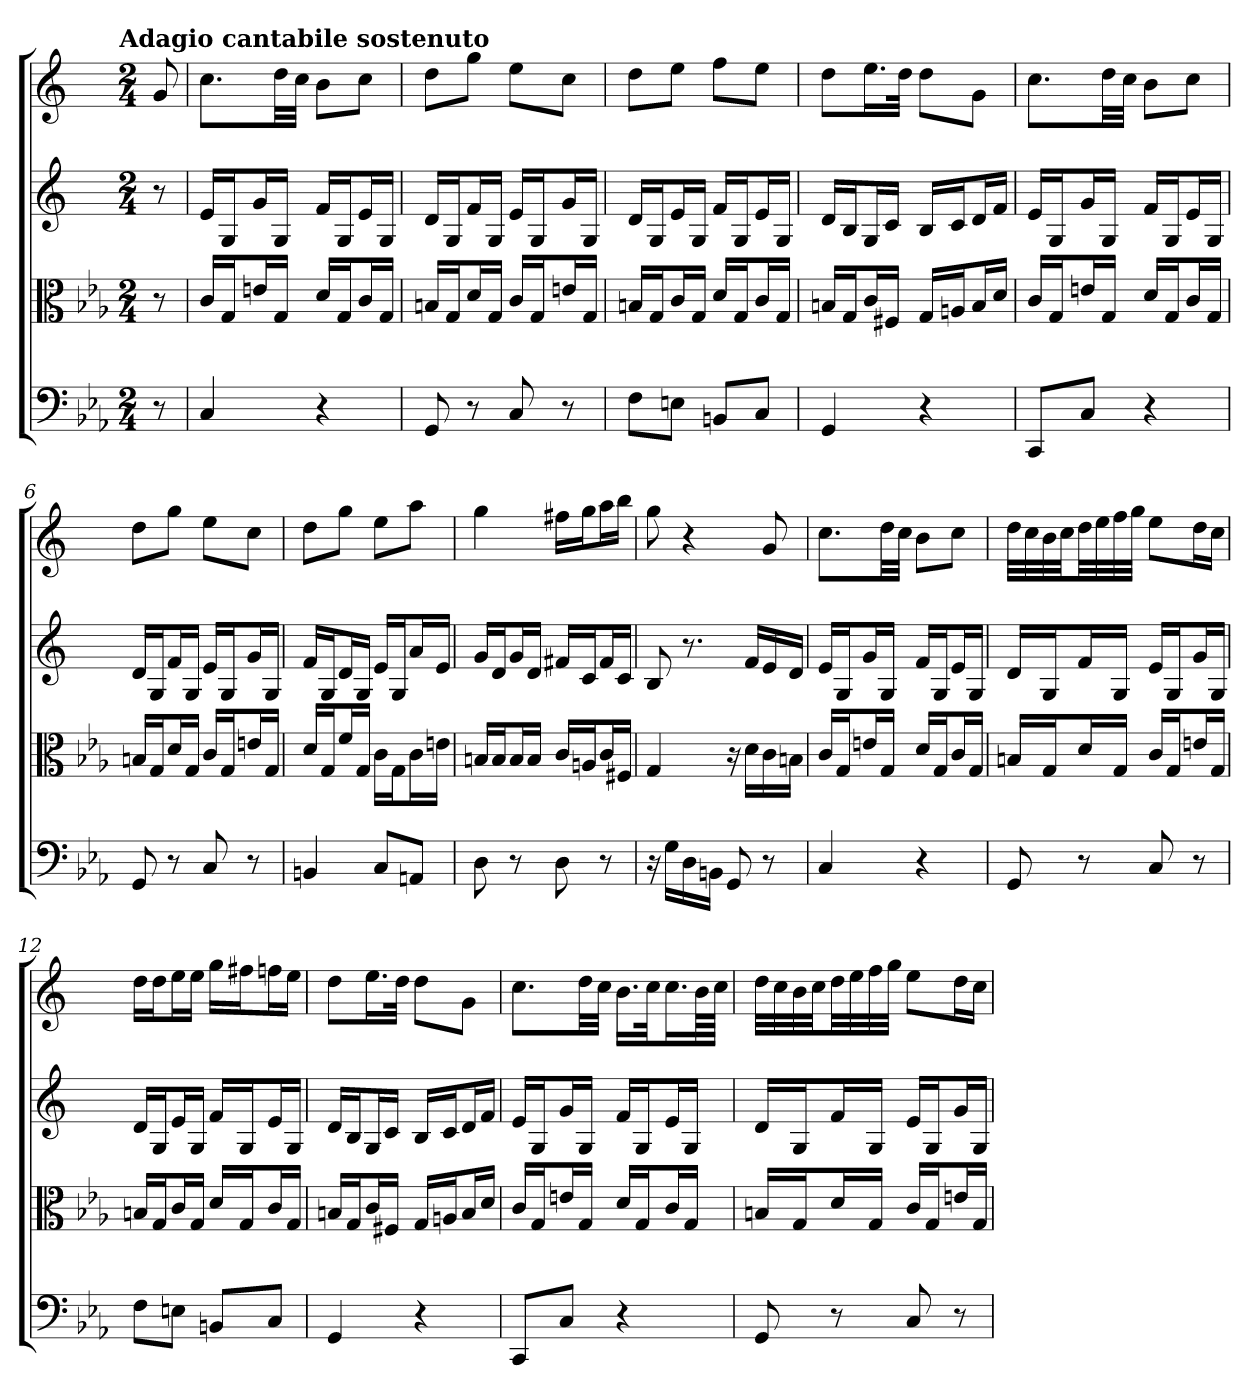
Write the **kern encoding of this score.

**kern	**kern	**kern	**kern
*part4	*part3	*part2	*part1
*staff4	*staff3	*staff2	*staff1
*clefF4	*clefC3	*	*
*k[b-e-a-]	*k[b-e-a-]	*k[]	*k[]
*	*	*C:	*C:
!!LO:TX:omd:t=Adagio cantabile sostenuto
*M2/4	*M2/4	*M2/4	*M2/4
*MM56	*MM56	*MM56	*MM56
=	=	=	=
8r	8r	8r	8g
=1	=1	=1	=1
4C	16c/LL	16eLL	8.ccL
.	16G/J	16GJ	.
.	16en/L	16gL	.
.	16G/JJ	16GJJ	32ddLL
.	.	.	32ccJJJ
4r	16d/LL	16fLL	8bL
.	16G/J	16GJ	.
.	16c/L	16eL	8ccJ
.	16G/JJ	16GJJ	.
=2	=2	=2	=2
8GG	16Bn/LL	16dLL	8ddL
.	16G/J	16GJ	.
8r	16d/L	16fL	8ggJ
.	16G/JJ	16GJJ	.
8C	16c/LL	16eLL	8eeL
.	16G/J	16GJ	.
8r	16en/L	16gL	8ccJ
.	16G/JJ	16GJJ	.
=3	=3	=3	=3
8F\L	16Bn/LL	16dLL	8ddL
.	16G/J	16GJ	.
8En\J	16c/L	16eL	8eeJ
.	16G/JJ	16GJJ	.
8BBn/L	16d/LL	16fLL	8ffL
.	16G/J	16GJ	.
8C/J	16c/L	16eL	8eeJ
.	16G/JJ	16GJJ	.
=4	=4	=4	=4
4GG	16Bn/LL	16dLL	8ddL
.	16G/J	16BJ	.
.	16c/L	16GL	16.eeL
.	16F#X/JJ	16cJJ	.
.	.	.	32ddJJk
4r	16G/LL	16BLL	8ddL
.	16An/J	16cJ	.
.	16B/L	16dL	8gJ
.	16d/JJ	16fJJ	.
=5	=5	=5	=5
8CC/L	16c/LL	16eLL	8.ccL
.	16G/J	16GJ	.
8C/J	16en/L	16gL	.
.	16G/JJ	16GJJ	32ddLL
.	.	.	32ccJJJ
4r	16d/LL	16fLL	8bL
.	16G/J	16GJ	.
.	16c/L	16eL	8ccJ
.	16G/JJ	16GJJ	.
=6	=6	=6	=6
8GG	16Bn/LL	16dLL	8ddL
.	16G/J	16GJ	.
8r	16d/L	16fL	8ggJ
.	16G/JJ	16GJJ	.
8C	16c/LL	16eLL	8eeL
.	16G/J	16GJ	.
8r	16en/L	16gL	8ccJ
.	16G/JJ	16GJJ	.
=7	=7	=7	=7
4BBn	16d/LL	16fLL	8ddL
.	16G/J	16GJ	.
.	16f/L	16dL	8ggJ
.	16G/JJ	16GJJ	.
8C/L	16c\LL	16eLL	8eeL
.	16G\J	16GJ	.
8AAn/J	16c\L	16aL	8aaJ
.	16en\JJ	16eJJ	.
=8	=8	=8	=8
8D	16Bn/LL	16gLL	4gg
.	16B/J	16dJ	.
8r	16B/L	16gL	.
.	16B/JJ	16dJJ	.
8D	16c/LL	16f#XLL	16ff#XLL
.	16An/J	16cJ	16ggJ
8r	16c/L	16f#L	16aaL
.	16F#X/JJ	16cJJ	16bbJJ
=9	=9	=9	=9
16r	4G	8B	8gg
16G\LL	.	.	.
16D\	.	8.r	4r
16BBn\JJ	.	.	.
8GG	16r	.	.
.	16d\LL	16fLL	.
8r	16c\	16e	8g
.	16Bn\JJ	16dJJ	.
=10	=10	=10	=10
4C	16c/LL	16eLL	8.ccL
.	16G/J	16GJ	.
.	16en/L	16gL	.
.	16G/JJ	16GJJ	32ddLL
.	.	.	32ccJJJ
4r	16d/LL	16fLL	8bL
.	16G/J	16GJ	.
.	16c/L	16eL	8ccJ
.	16G/JJ	16GJJ	.
=11	=11	=11	=11
8GG	16Bn/LL	16dLL	32ddLLL
.	.	.	32cc
.	16G/J	16GJ	32b
.	.	.	32ccJJ
8r	16d/L	16fL	32ddLL
.	.	.	32ee
.	16G/JJ	16GJJ	32ff
.	.	.	32ggJJJ
8C	16c/LL	16eLL	8eeL
.	16G/J	16GJ	.
8r	16en/L	16gL	16ddL
.	16G/JJ	16GJJ	16ccJJ
=12	=12	=12	=12
8F\L	16Bn/LL	16dLL	16ddLL
.	16G/J	16GJ	16ddJ
8En\J	16c/L	16eL	16eeL
.	16G/JJ	16GJJ	16eeJJ
8BBn/L	16d/LL	16fLL	16ggLL
.	16G/J	16GJ	16ff#XJ
8C/J	16c/L	16eL	16ffnL
.	16G/JJ	16GJJ	16eeJJ
=13	=13	=13	=13
4GG	16Bn/LL	16dLL	8ddL
.	16G/J	16BJ	.
.	16c/L	16GL	16.eeL
.	16F#X/JJ	16cJJ	.
.	.	.	32ddJJk
4r	16G/LL	16BLL	8ddL
.	16An/J	16cJ	.
.	16B/L	16dL	8gJ
.	16d/JJ	16fJJ	.
=14	=14	=14	=14
8CC/L	16c/LL	16eLL	8.ccL
.	16G/J	16GJ	.
8C/J	16en/L	16gL	.
.	16G/JJ	16GJJ	32ddLL
.	.	.	32ccJJJ
4r	16d/LL	16fLL	16.bLL
.	16G/J	16GJ	.
.	.	.	32ccJk
.	16c/L	16eL	16.ccL
.	16G/JJ	16GJJ	.
.	.	.	64bLL
.	.	.	64ccJJJJ
=15	=15	=15	=15
8GG	16Bn/LL	16dLL	32ddLLL
.	.	.	32cc
.	16G/J	16GJ	32b
.	.	.	32ccJJ
8r	16d/L	16fL	32ddLL
.	.	.	32ee
.	16G/JJ	16GJJ	32ff
.	.	.	32ggJJJ
8C	16c/LL	16eLL	8eeL
.	16G/J	16GJ	.
8r	16en/L	16gL	16ddL
.	16G/JJ	16GJJ	16ccJJ
=	=	=	=
*-	*-	*-	*-
